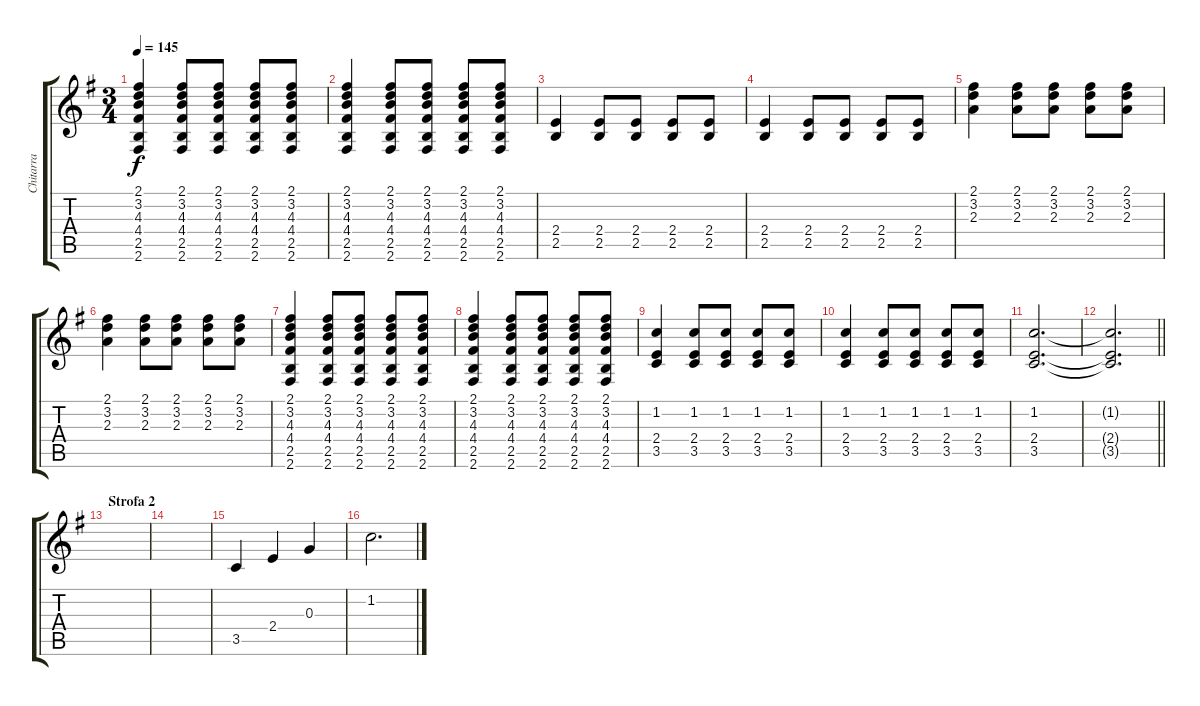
\track ("Chitarra" "Chitarra") {instrument overdrivenguitar}
\staff {score tabs}
\tuning (E4 B3 G3 D3 A2 E2) {hide}
\ts (3 4)
\tempo 145
\clef g2
\ks g
(2.1 3.2 4.3 4.4 2.5 2.6).4{dy f} (2.1 3.2 4.3 4.4 2.5 2.6).8 (2.1 3.2 4.3 4.4 2.5 2.6).8 (2.1 3.2 4.3 4.4 2.5 2.6).8 (2.1 3.2 4.3 4.4 2.5 2.6).8 |
(2.1 3.2 4.3 4.4 2.5 2.6).4 (2.1 3.2 4.3 4.4 2.5 2.6).8 (2.1 3.2 4.3 4.4 2.5 2.6).8 (2.1 3.2 4.3 4.4 2.5 2.6).8 (2.1 3.2 4.3 4.4 2.5 2.6).8 |
(2.4 2.5).4 (2.4 2.5).8 (2.4 2.5).8 (2.4 2.5).8 (2.4 2.5).8 |
(2.4 2.5).4 (2.4 2.5).8 (2.4 2.5).8 (2.4 2.5).8 (2.4 2.5).8 |
(2.1 3.2 2.3).4 (2.1 3.2 2.3).8 (2.1 3.2 2.3).8 (2.1 3.2 2.3).8 (2.1 3.2 2.3).8 |
(2.1 3.2 2.3).4 (2.1 3.2 2.3).8 (2.1 3.2 2.3).8 (2.1 3.2 2.3).8 (2.1 3.2 2.3).8 |
(2.1 3.2 4.3 4.4 2.5 2.6).4 (2.1 3.2 4.3 4.4 2.5 2.6).8 (2.1 3.2 4.3 4.4 2.5 2.6).8 (2.1 3.2 4.3 4.4 2.5 2.6).8 (2.1 3.2 4.3 4.4 2.5 2.6).8 |
(2.1 3.2 4.3 4.4 2.5 2.6).4 (2.1 3.2 4.3 4.4 2.5 2.6).8 (2.1 3.2 4.3 4.4 2.5 2.6).8 (2.1 3.2 4.3 4.4 2.5 2.6).8 (2.1 3.2 4.3 4.4 2.5 2.6).8 |
(1.2 2.4 3.5).4 (1.2 2.4 3.5).8 (1.2 2.4 3.5).8 (1.2 2.4 3.5).8 (1.2 2.4 3.5).8 |
(1.2 2.4 3.5).4 (1.2 2.4 3.5).8 (1.2 2.4 3.5).8 (1.2 2.4 3.5).8 (1.2 2.4 3.5).8 |
(1.2 2.4 3.5).2{d} |
\barLineRight lightlight
(1.2{t} 2.4{t} 3.5{t}).2{d} |
\section ("" "Strofa 2")
|
|
3.5.4 2.4.4 0.3.4 |
1.2.2{d}
